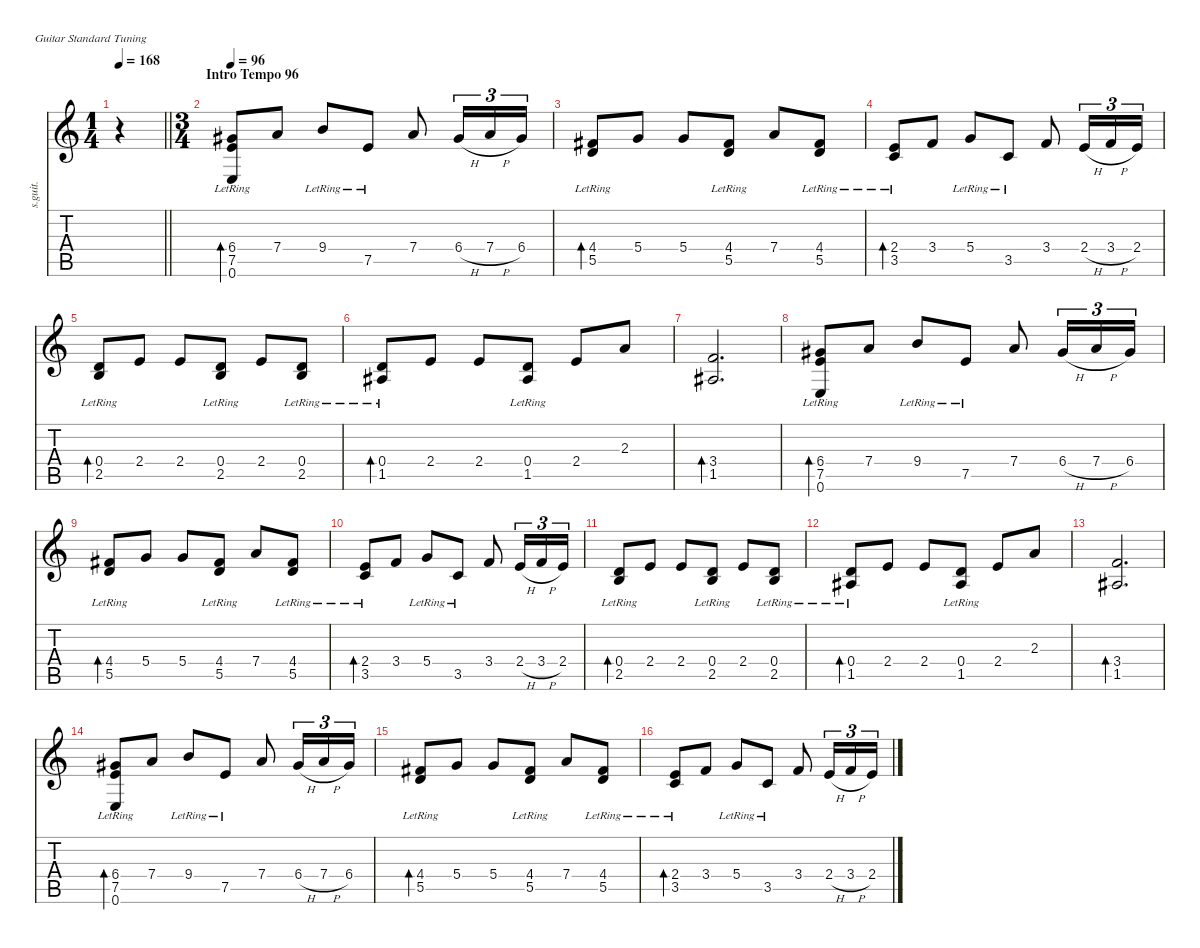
\defaultSystemsLayout 4
\hideDynamics
\bracketExtendMode nobrackets
\otherSystemsTrackNameOrientation horizontal
\track ("Guitar I Acoustic" "s.guit.") {instrument acousticguitarsteel}
\staff {score tabs}
\tuning (E4 B3 G3 D3 A2 E2)
\voice
\ts (1 4)
\beaming (8 2)
\tempo 168
\clef g2
\barLineRight lightlight
\ks c
r.4{dy f instrument acousticguitarsteel beam Up} |
\ts (3 4)
\beaming (8 2 2 2)
\section ("" "Intro Tempo 96")
\tempo 96
(6.4{acc #} 7.5{lr} 0.6{lr}).8{bd 120 beam Up} 7.4.8{beam Up} 9.4{lr}.8{beam Up} 7.5{lr}.8{beam Up} 7.4.8{beam Up} 6.4{h acc #}.16{tu (3 2) beam Up} 7.4{h}.16{tu (3 2) beam Up} 6.4{acc #}.16{tu (3 2) beam Up} |
(4.4{acc #} 5.5{lr}).8{bd 120 beam Up} 5.4.8{beam Up} 5.4.8{beam Up} (4.4{acc #} 5.5{lr}).8{beam Up} 7.4.8{beam Up} (4.4{acc #} 5.5{lr}).8{beam Up} |
(2.4 3.5{lr}).8{bd 120 beam Up} 3.4.8{beam Up} 5.4{lr}.8{beam Up} 3.5{lr}.8{beam Up} 3.4.8{beam Up} 2.4{h}.16{tu (3 2) beam Up} 3.4{h}.16{tu (3 2) beam Up} 2.4.16{tu (3 2) beam Up} |
(0.4 2.5{lr}).8{bd 120 beam Up} 2.4.8{beam Up} 2.4.8{beam Up} (0.4 2.5{lr}).8{beam Up} 2.4.8{beam Up} (0.4 2.5{lr}).8{beam Up} |
(0.4 1.5{lr acc #}).8{bd 120 beam Up} 2.4.8{beam Up} 2.4.8{beam Up} (0.4 1.5{lr acc #}).8{beam Up} 2.4.8{beam Up} 2.3.8{beam Up} |
(3.4 1.5{acc #}).2{d bd 120 beam Up} |
(6.4{acc #} 7.5{lr} 0.6{lr}).8{bd 120 beam Up} 7.4.8{beam Up} 9.4{lr}.8{beam Up} 7.5{lr}.8{beam Up} 7.4.8{beam Up} 6.4{h acc #}.16{tu (3 2) beam Up} 7.4{h}.16{tu (3 2) beam Up} 6.4{acc #}.16{tu (3 2) beam Up} |
(4.4{acc #} 5.5{lr}).8{bd 120 beam Up} 5.4.8{beam Up} 5.4.8{beam Up} (4.4{acc #} 5.5{lr}).8{beam Up} 7.4.8{beam Up} (4.4{acc #} 5.5{lr}).8{beam Up} |
(2.4 3.5{lr}).8{bd 120 beam Up} 3.4.8{beam Up} 5.4{lr}.8{beam Up} 3.5{lr}.8{beam Up} 3.4.8{beam Up} 2.4{h}.16{tu (3 2) beam Up} 3.4{h}.16{tu (3 2) beam Up} 2.4.16{tu (3 2) beam Up} |
(0.4 2.5{lr}).8{bd 120 beam Up} 2.4.8{beam Up} 2.4.8{beam Up} (0.4 2.5{lr}).8{beam Up} 2.4.8{beam Up} (0.4 2.5{lr}).8{beam Up} |
(0.4 1.5{lr acc #}).8{bd 120 beam Up} 2.4.8{beam Up} 2.4.8{beam Up} (0.4 1.5{lr acc #}).8{beam Up} 2.4.8{beam Up} 2.3.8{beam Up} |
(3.4 1.5{acc #}).2{d bd 120 beam Up} |
(6.4{acc #} 7.5{lr} 0.6{lr}).8{bd 120 beam Up} 7.4.8{beam Up} 9.4{lr}.8{beam Up} 7.5{lr}.8{beam Up} 7.4.8{beam Up} 6.4{h acc #}.16{tu (3 2) beam Up} 7.4{h}.16{tu (3 2) beam Up} 6.4{acc #}.16{tu (3 2) beam Up} |
(4.4{acc #} 5.5{lr}).8{bd 120 beam Up} 5.4.8{beam Up} 5.4.8{beam Up} (4.4{acc #} 5.5{lr}).8{beam Up} 7.4.8{beam Up} (4.4{acc #} 5.5{lr}).8{beam Up} |
(2.4 3.5{lr}).8{bd 120 beam Up} 3.4.8{beam Up} 5.4{lr}.8{beam Up} 3.5{lr}.8{beam Up} 3.4.8{beam Up} 2.4{h}.16{tu (3 2) beam Up} 3.4{h}.16{tu (3 2) beam Up} 2.4.16{tu (3 2) beam Up}
\voice
\clef g2
\ottava regular
\simile none
\barLineRight lightlight
\ks c
r.4{dy mf beam Down} |
|
|
|
|
|
|
|
|
|
|
|
|
|
|
